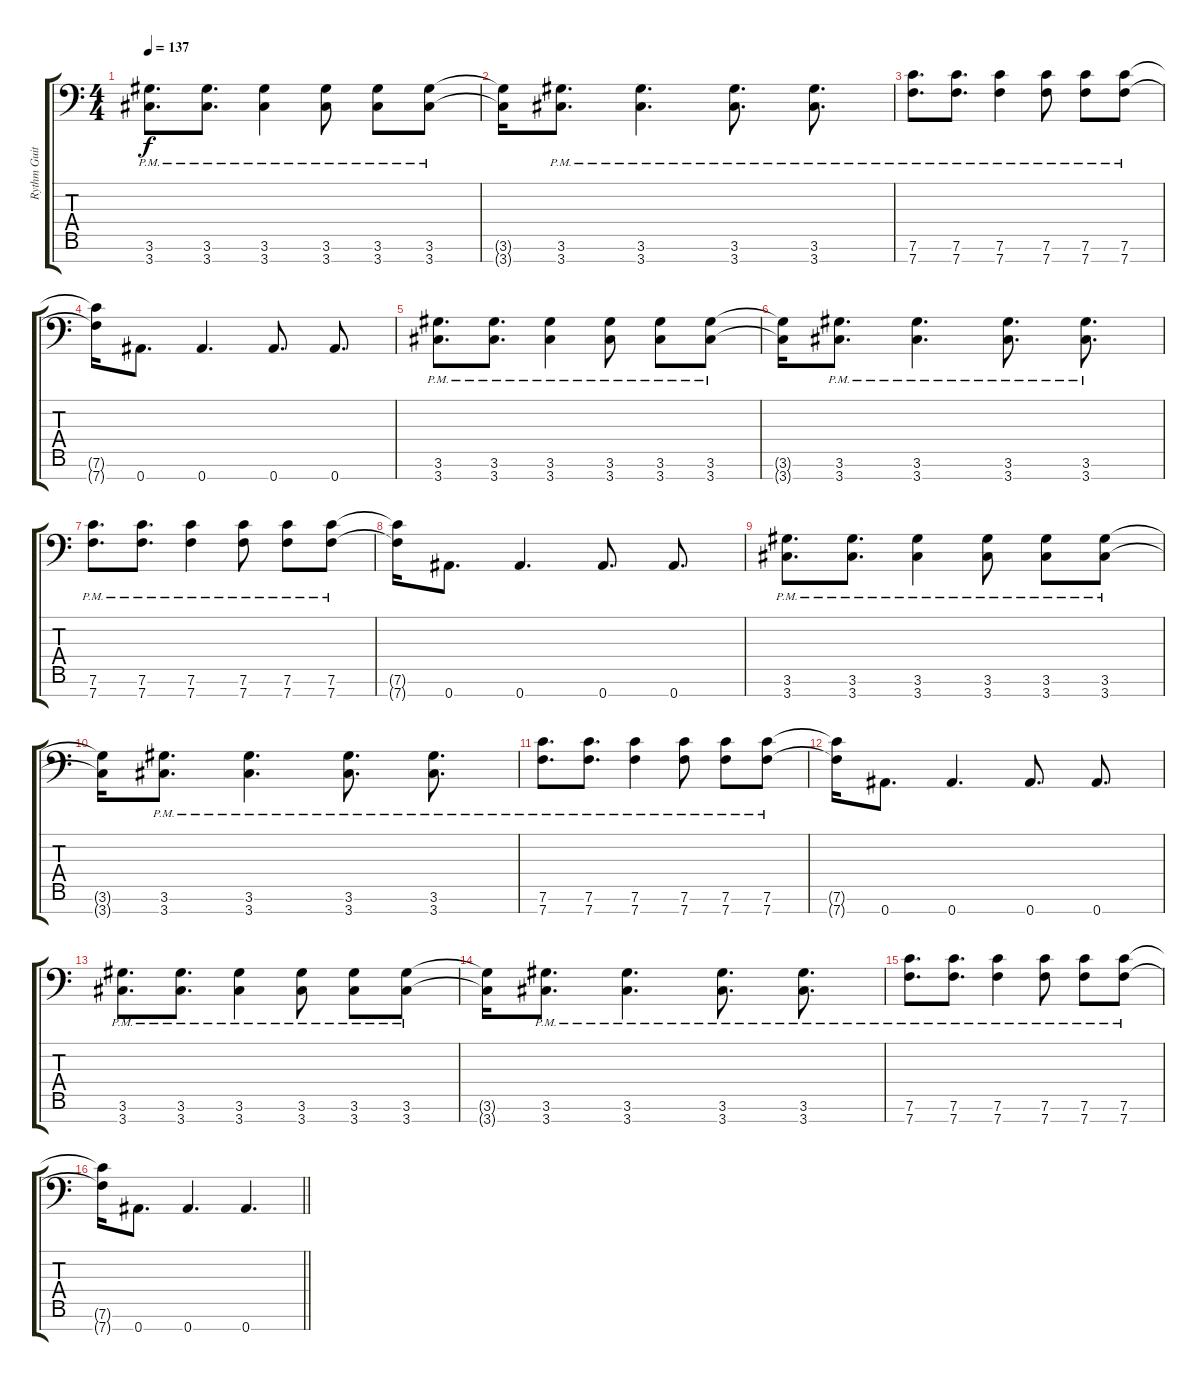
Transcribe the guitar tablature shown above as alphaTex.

\track ("Rythm Guitar #2" "Rythm Guit") {instrument distortionguitar}
\staff {score tabs}
\tuning (Eb4 Bb3 F3 Eb3 Bb2 F2 Bb1) {hide}
\ts (4 4)
\section ("" "")
\tempo 137
\clef f4
\ks c
(3.6{pm} 3.7{pm}).8{d dy f} (3.6{pm} 3.7{pm}).8{d} (3.6{pm} 3.7{pm}).4 (3.6{pm} 3.7{pm}).8 (3.6{pm} 3.7{pm}).8 (3.6{pm} 3.7{pm}).8 |
(3.6{t} 3.7{t}).16 (3.6{pm} 3.7{pm}).8{d} (3.6{pm} 3.7{pm}).4{d} (3.6{pm} 3.7{pm}).8{d} (3.6{pm} 3.7{pm}).8{d} |
(7.6{pm} 7.7{pm}).8{d} (7.6{pm} 7.7{pm}).8{d} (7.6{pm} 7.7{pm}).4 (7.6{pm} 7.7{pm}).8 (7.6{pm} 7.7{pm}).8 (7.6{pm} 7.7{pm}).8 |
(7.6{t} 7.7{t}).16 0.7.8{d} 0.7.4{d} 0.7.8{d} 0.7.8{d} |
(3.6{pm} 3.7{pm}).8{d} (3.6{pm} 3.7{pm}).8{d} (3.6{pm} 3.7{pm}).4 (3.6{pm} 3.7{pm}).8 (3.6{pm} 3.7{pm}).8 (3.6{pm} 3.7{pm}).8 |
(3.6{t} 3.7{t}).16 (3.6{pm} 3.7{pm}).8{d} (3.6{pm} 3.7{pm}).4{d} (3.6{pm} 3.7{pm}).8{d} (3.6{pm} 3.7{pm}).8{d} |
(7.6{pm} 7.7{pm}).8{d} (7.6{pm} 7.7{pm}).8{d} (7.6{pm} 7.7{pm}).4 (7.6{pm} 7.7{pm}).8 (7.6{pm} 7.7{pm}).8 (7.6{pm} 7.7{pm}).8 |
(7.6{t} 7.7{t}).16 0.7.8{d} 0.7.4{d} 0.7.8{d} 0.7.8{d} |
(3.6{pm} 3.7{pm}).8{d} (3.6{pm} 3.7{pm}).8{d} (3.6{pm} 3.7{pm}).4 (3.6{pm} 3.7{pm}).8 (3.6{pm} 3.7{pm}).8 (3.6{pm} 3.7{pm}).8 |
(3.6{t} 3.7{t}).16 (3.6{pm} 3.7{pm}).8{d} (3.6{pm} 3.7{pm}).4{d} (3.6{pm} 3.7{pm}).8{d} (3.6{pm} 3.7{pm}).8{d} |
(7.6{pm} 7.7{pm}).8{d} (7.6{pm} 7.7{pm}).8{d} (7.6{pm} 7.7{pm}).4 (7.6{pm} 7.7{pm}).8 (7.6{pm} 7.7{pm}).8 (7.6{pm} 7.7{pm}).8 |
(7.6{t} 7.7{t}).16 0.7.8{d} 0.7.4{d} 0.7.8{d} 0.7.8{d} |
(3.6{pm} 3.7{pm}).8{d} (3.6{pm} 3.7{pm}).8{d} (3.6{pm} 3.7{pm}).4 (3.6{pm} 3.7{pm}).8 (3.6{pm} 3.7{pm}).8 (3.6{pm} 3.7{pm}).8 |
(3.6{t} 3.7{t}).16 (3.6{pm} 3.7{pm}).8{d} (3.6{pm} 3.7{pm}).4{d} (3.6{pm} 3.7{pm}).8{d} (3.6{pm} 3.7{pm}).8{d} |
(7.6{pm} 7.7{pm}).8{d} (7.6{pm} 7.7{pm}).8{d} (7.6{pm} 7.7{pm}).4 (7.6{pm} 7.7{pm}).8 (7.6{pm} 7.7{pm}).8 (7.6{pm} 7.7{pm}).8 |
\barLineRight lightlight
(7.6{t} 7.7{t}).16 0.7.8{d} 0.7.4{d} 0.7.4{d}
